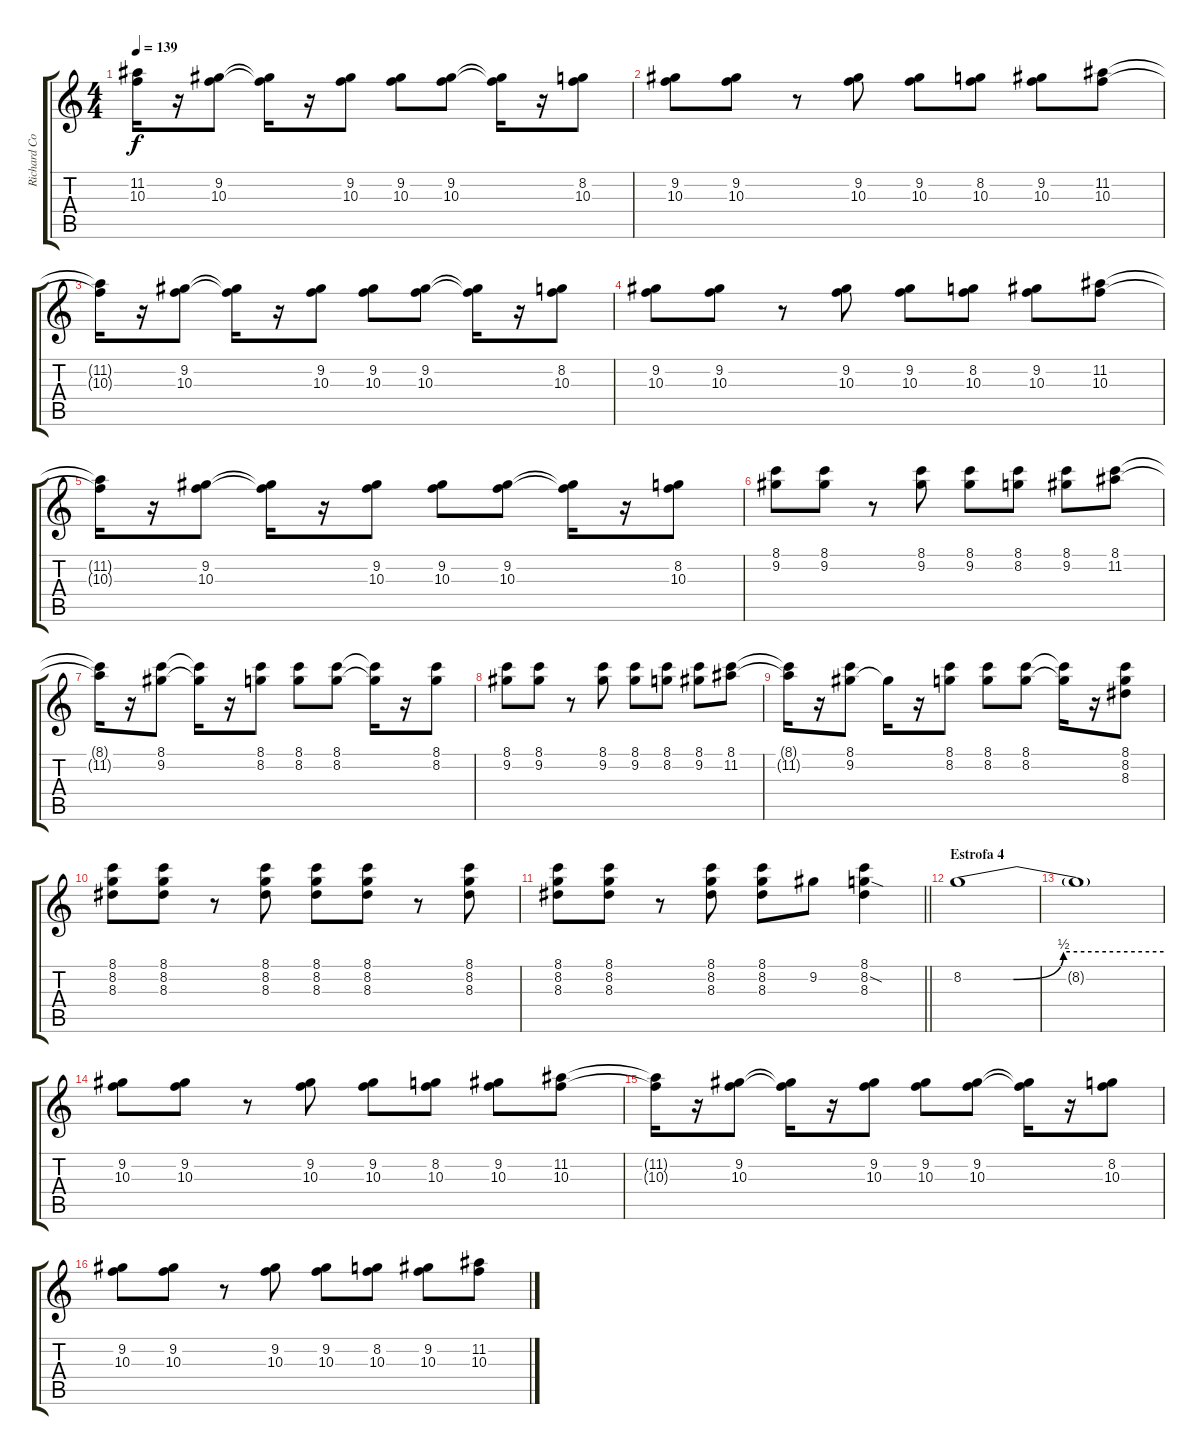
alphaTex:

\track ("Richard Coleman (Gtr)" "Richard Co") {instrument overdrivenguitar}
\staff {score tabs}
\tuning (E4 B3 G3 D3 A2 E2) {hide}
\ts (4 4)
\tempo 139
\clef g2
\ks c
(11.2{t} 10.3{t}).16{dy f} r.16 (9.2 10.3).8 (9.2{t} 10.3{t}).16 r.16 (9.2 10.3).8 (9.2 10.3).8 (9.2 10.3).8 (9.2{t} 10.3{t}).16 r.16 (8.2 10.3).8 |
(9.2 10.3).8 (9.2 10.3).8 r.8 (9.2 10.3).8 (9.2 10.3).8 (8.2 10.3).8 (9.2 10.3).8 (11.2 10.3).8 |
(11.2{t} 10.3{t}).16 r.16 (9.2 10.3).8 (9.2{t} 10.3{t}).16 r.16 (9.2 10.3).8 (9.2 10.3).8 (9.2 10.3).8 (9.2{t} 10.3{t}).16 r.16 (8.2 10.3).8 |
(9.2 10.3).8 (9.2 10.3).8 r.8 (9.2 10.3).8 (9.2 10.3).8 (8.2 10.3).8 (9.2 10.3).8 (11.2 10.3).8 |
(11.2{t} 10.3{t}).16 r.16 (9.2 10.3).8 (9.2{t} 10.3{t}).16 r.16 (9.2 10.3).8 (9.2 10.3).8 (9.2 10.3).8 (9.2{t} 10.3{t}).16 r.16 (8.2 10.3).8 |
(8.1 9.2).8 (8.1 9.2).8 r.8 (8.1 9.2).8 (8.1 9.2).8 (8.1 8.2).8 (8.1 9.2).8 (8.1 11.2).8 |
(8.1{t} 11.2{t}).16 r.16 (8.1 9.2).8 (8.1{t} 9.2{t}).16 r.16 (8.1 8.2).8 (8.1 8.2).8 (8.1 8.2).8 (8.1{t} 8.2{t}).16 r.16 (8.1 8.2).8 |
(8.1 9.2).8 (8.1 9.2).8 r.8 (8.1 9.2).8 (8.1 9.2).8 (8.1 8.2).8 (8.1 9.2).8 (8.1 11.2).8 |
(8.1{t} 11.2{t}).16 r.16 (8.1 9.2).8 9.2{t}.16 r.16 (8.1 8.2).8 (8.1 8.2).8 (8.1 8.2).8 (8.1{t} 8.2{t}).16 r.16 (8.1 8.2 8.3).8 |
(8.1 8.2 8.3).8 (8.1 8.2 8.3).8 r.8 (8.1 8.2 8.3).8 (8.1 8.2 8.3).8 (8.1 8.2 8.3).8 r.8 (8.1 8.2 8.3).8 |
\barLineRight lightlight
(8.1 8.2 8.3).8 (8.1 8.2 8.3).8 r.8 (8.1 8.2 8.3).8 (8.1 8.2 8.3).8 9.2.8 (8.1 8.2{sod} 8.3).4 |
\section ("" "Estrofa 4")
8.2{be (custom 0 0 15 0 30 2 60 2)}.1{volume 16} |
8.2{t}.1 |
(9.2 10.3).8{volume 11} (9.2 10.3).8 r.8 (9.2 10.3).8 (9.2 10.3).8 (8.2 10.3).8 (9.2 10.3).8 (11.2 10.3).8 |
(11.2{t} 10.3{t}).16 r.16 (9.2 10.3).8 (9.2{t} 10.3{t}).16 r.16 (9.2 10.3).8 (9.2 10.3).8 (9.2 10.3).8 (9.2{t} 10.3{t}).16 r.16 (8.2 10.3).8 |
(9.2 10.3).8 (9.2 10.3).8 r.8 (9.2 10.3).8 (9.2 10.3).8 (8.2 10.3).8 (9.2 10.3).8 (11.2 10.3).8
